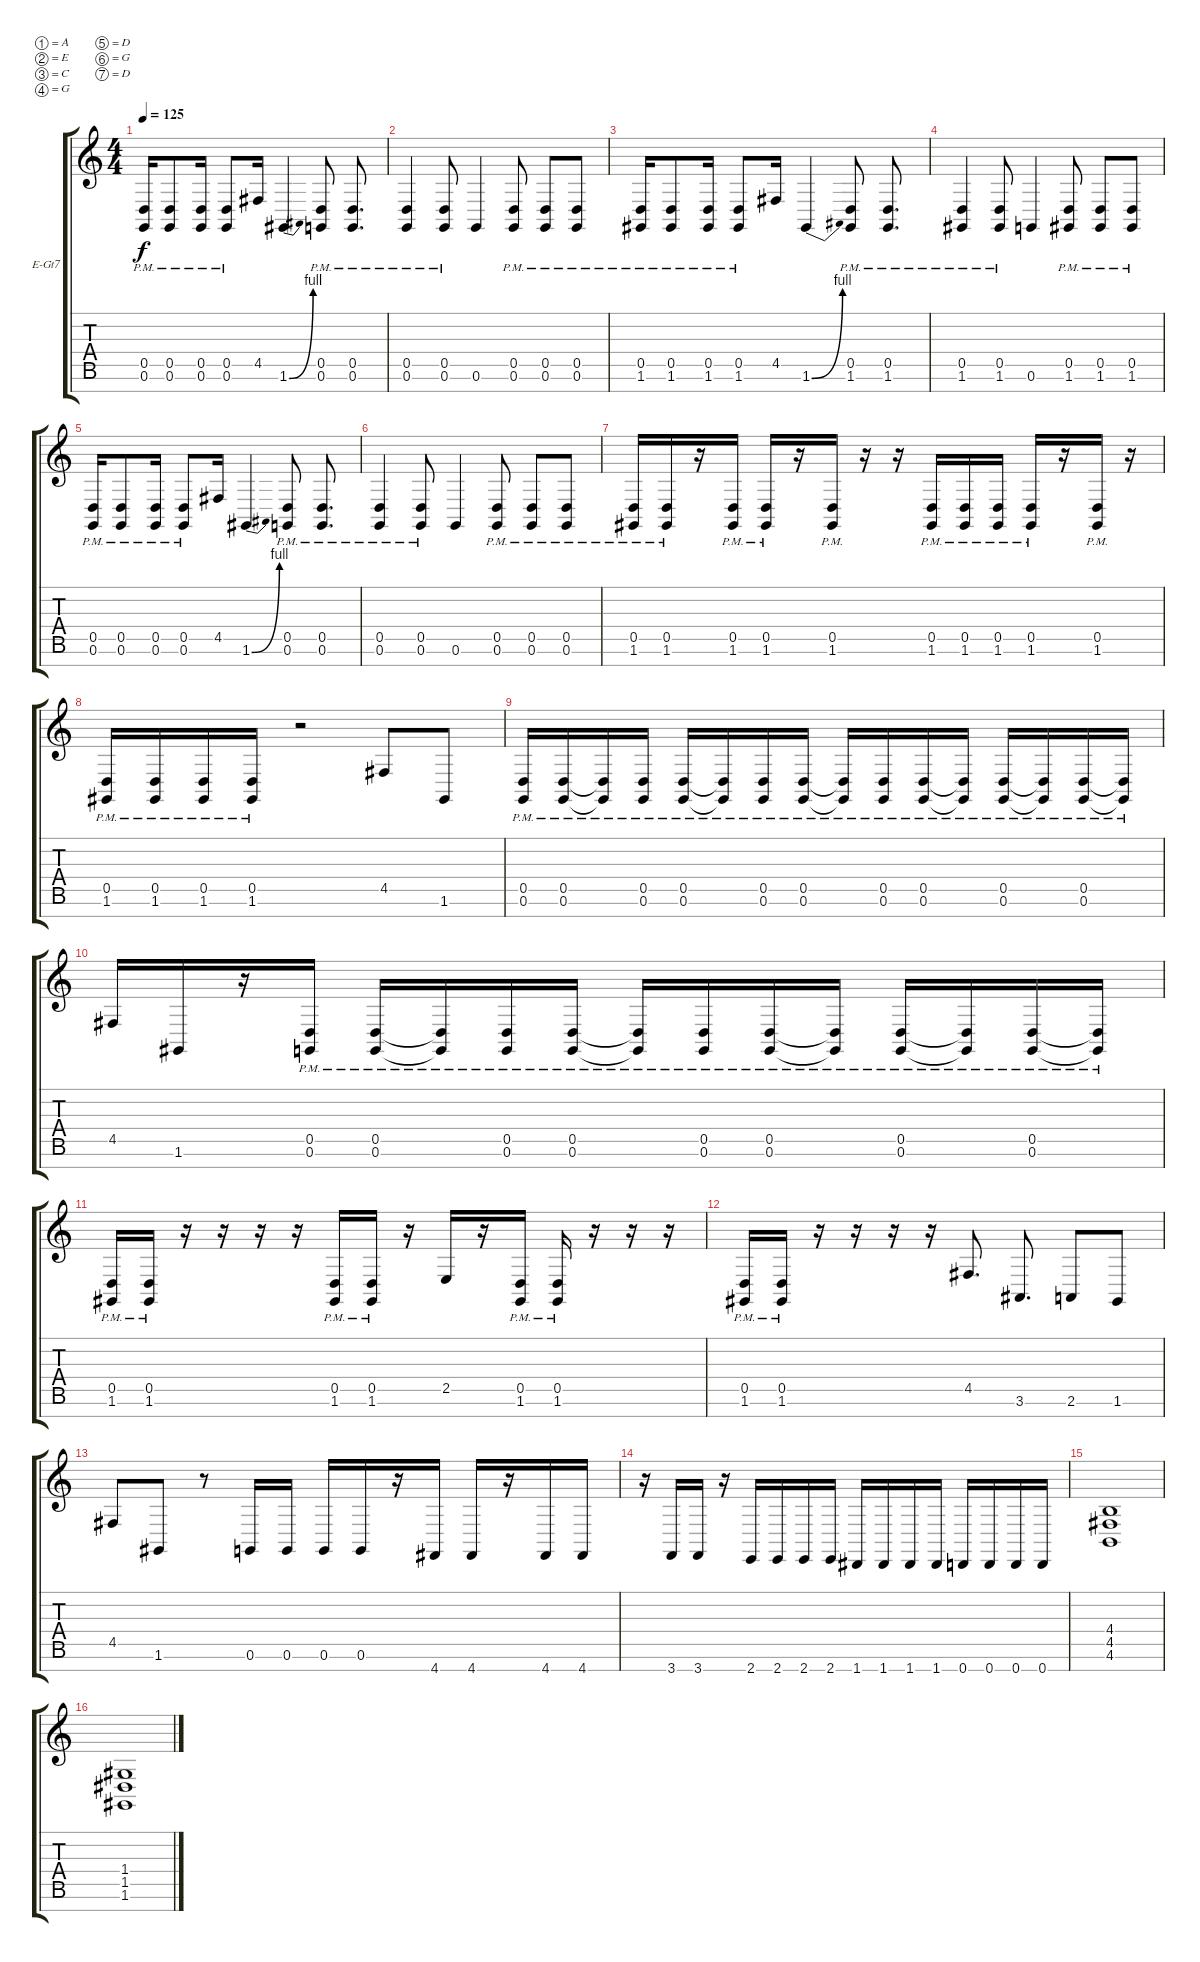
\defaultSystemsLayout 4
\bracketExtendMode groupsimilarinstruments
\firstSystemTrackNameOrientation horizontal
\otherSystemsTrackNameOrientation horizontal
\track ("Electric Guitar" "E-Gt7") {instrument distortionguitar}
\staff {score tabs}
\tuning (A3 E3 C3 G2 D2 G1 D1)
\ts (4 4)
\tempo 125
\clef g2
\scale
0.333333
\ks c
(0.6{pm} 0.5{pm}).16{dy f} (0.6{pm} 0.5{pm}).8 (0.6{pm} 0.5{pm}).16 (0.6{pm} 0.5{pm}).8 4.5.16 1.6{be (bend 0 0 59.4 4)}.4 (0.6{pm} 0.5{pm}).8 (0.6{pm} 0.5{pm}).8{d} |
\scale
0.333333 (0.6{pm} 0.5{pm}).4 (0.6{pm} 0.5{pm}).8 0.6.4 (0.6{pm} 0.5{pm}).8 (0.6{pm} 0.5{pm}).8 (0.6{pm} 0.5{pm}).8 |
\scale
0.333333 (0.5{pm} 1.6).16 (0.5{pm} 1.6).8 (0.5{pm} 1.6).16 (0.5{pm} 1.6).8 4.5.16 1.6{be (bend 0 0 59.4 4)}.4 (1.6{pm} 0.5{pm}).8 (1.6{pm} 0.5{pm}).8{d} |
\scale
0.333333 (1.6{pm} 0.5{pm}).4 (1.6{pm} 0.5{pm}).8 0.6.4 (1.6{pm} 0.5{pm}).8 (1.6{pm} 0.5{pm}).8 (1.6{pm} 0.5{pm}).8 |
\scale
0.333333 (0.6{pm} 0.5{pm}).16 (0.6{pm} 0.5{pm}).8 (0.6{pm} 0.5{pm}).16 (0.6{pm} 0.5{pm}).8 4.5.16 1.6{be (bend 0 0 60 4)}.4 (0.6{pm} 0.5{pm}).8 (0.6{pm} 0.5{pm}).8{d} |
\scale
0.333333 (0.6{pm} 0.5{pm}).4 (0.6{pm} 0.5{pm}).8 0.6.4 (0.6{pm} 0.5{pm}).8 (0.6{pm} 0.5{pm}).8 (0.6{pm} 0.5{pm}).8 |
\scale
0.333333 (1.6{pm} 0.5{pm}).16 (1.6{pm} 0.5{pm}).16 r.16 (1.6{pm} 0.5{pm}).16 (1.6{pm} 0.5{pm}).16 r.16 (1.6{pm} 0.5{pm}).16 r.16 r.16 (1.6{pm} 0.5{pm}).16 (1.6{pm} 0.5{pm}).16 (1.6{pm} 0.5{pm}).16 (1.6{pm} 0.5{pm}).16 r.16 (1.6{pm} 0.5{pm}).16 r.16 |
\scale
0.333333 (1.6{pm} 0.5{pm}).16 (1.6{pm} 0.5{pm}).16 (1.6{pm} 0.5{pm}).16 (1.6{pm} 0.5{pm}).16 r.2 4.5.8 1.6.8 |
\scale
0.333333 (0.6{pm} 0.5{pm}).16 (0.6{pm} 0.5{pm}).16 (0.5{pm t} 0.6{pm t}).16 (0.6{pm} 0.5{pm}).16 (0.6{pm} 0.5{pm}).16 (0.6{pm t} 0.5{pm t}).16 (0.6{pm} 0.5{pm}).16 (0.6{pm} 0.5{pm}).16 (0.5{pm t} 0.6{pm t}).16 (0.6{pm} 0.5{pm}).16 (0.6{pm} 0.5{pm}).16 (0.6{pm t} 0.5{pm t}).16 (0.6{pm} 0.5{pm}).16 (0.5{pm t} 0.6{pm t}).16 (0.6{pm} 0.5{pm}).16 (0.6{pm t} 0.5{pm t}).16 |
\scale
0.333333 4.5.16 1.6.16 r.16 (0.6{pm} 0.5{pm}).16 (0.6{pm} 0.5{pm}).16 (0.6{pm t} 0.5{pm t}).16 (0.6{pm} 0.5{pm}).16 (0.6{pm} 0.5{pm}).16 (0.5{pm t} 0.6{pm t}).16 (0.6{pm} 0.5{pm}).16 (0.6{pm} 0.5{pm}).16 (0.6{pm t} 0.5{pm t}).16 (0.6{pm} 0.5{pm}).16 (0.5{pm t} 0.6{pm t}).16 (0.6{pm} 0.5{pm}).16 (0.5{pm t} 0.6{pm t}).16 |
\scale
0.333333 (1.6{pm} 0.5{pm}).16 (1.6{pm} 0.5{pm}).16 r.16 r.16 r.16 r.16 (1.6{pm} 0.5{pm}).16 (1.6{pm} 0.5{pm}).16 r.16 2.5.16 r.16 (1.6{pm} 0.5{pm}).16 (1.6{pm} 0.5{pm}).16 r.16 r.16 r.16 |
\scale
0.333333 (1.6{pm} 0.5{pm}).16 (1.6{pm} 0.5{pm}).16 r.16 r.16 r.16 r.16 4.5.8{d} 3.6.8{d} 2.6.8 1.6.8 |
\scale
0.333333 4.5.8 1.6.8 r.8 0.6.16 0.6.16 0.6.16 0.6.16 r.16 4.7.16 4.7.16 r.16 4.7.16 4.7.16 |
\scale
0.333333 r.16 3.7.16 3.7.16 r.16 2.7.16 2.7.16 2.7.16 2.7.16 1.7.16 1.7.16 1.7.16 1.7.16 0.7.16 0.7.16 0.7.16 0.7.16 |
\scale
0.333333 (4.6 4.5 4.4).1 |
\scale
0.333333 (1.5 1.4 1.6).1
